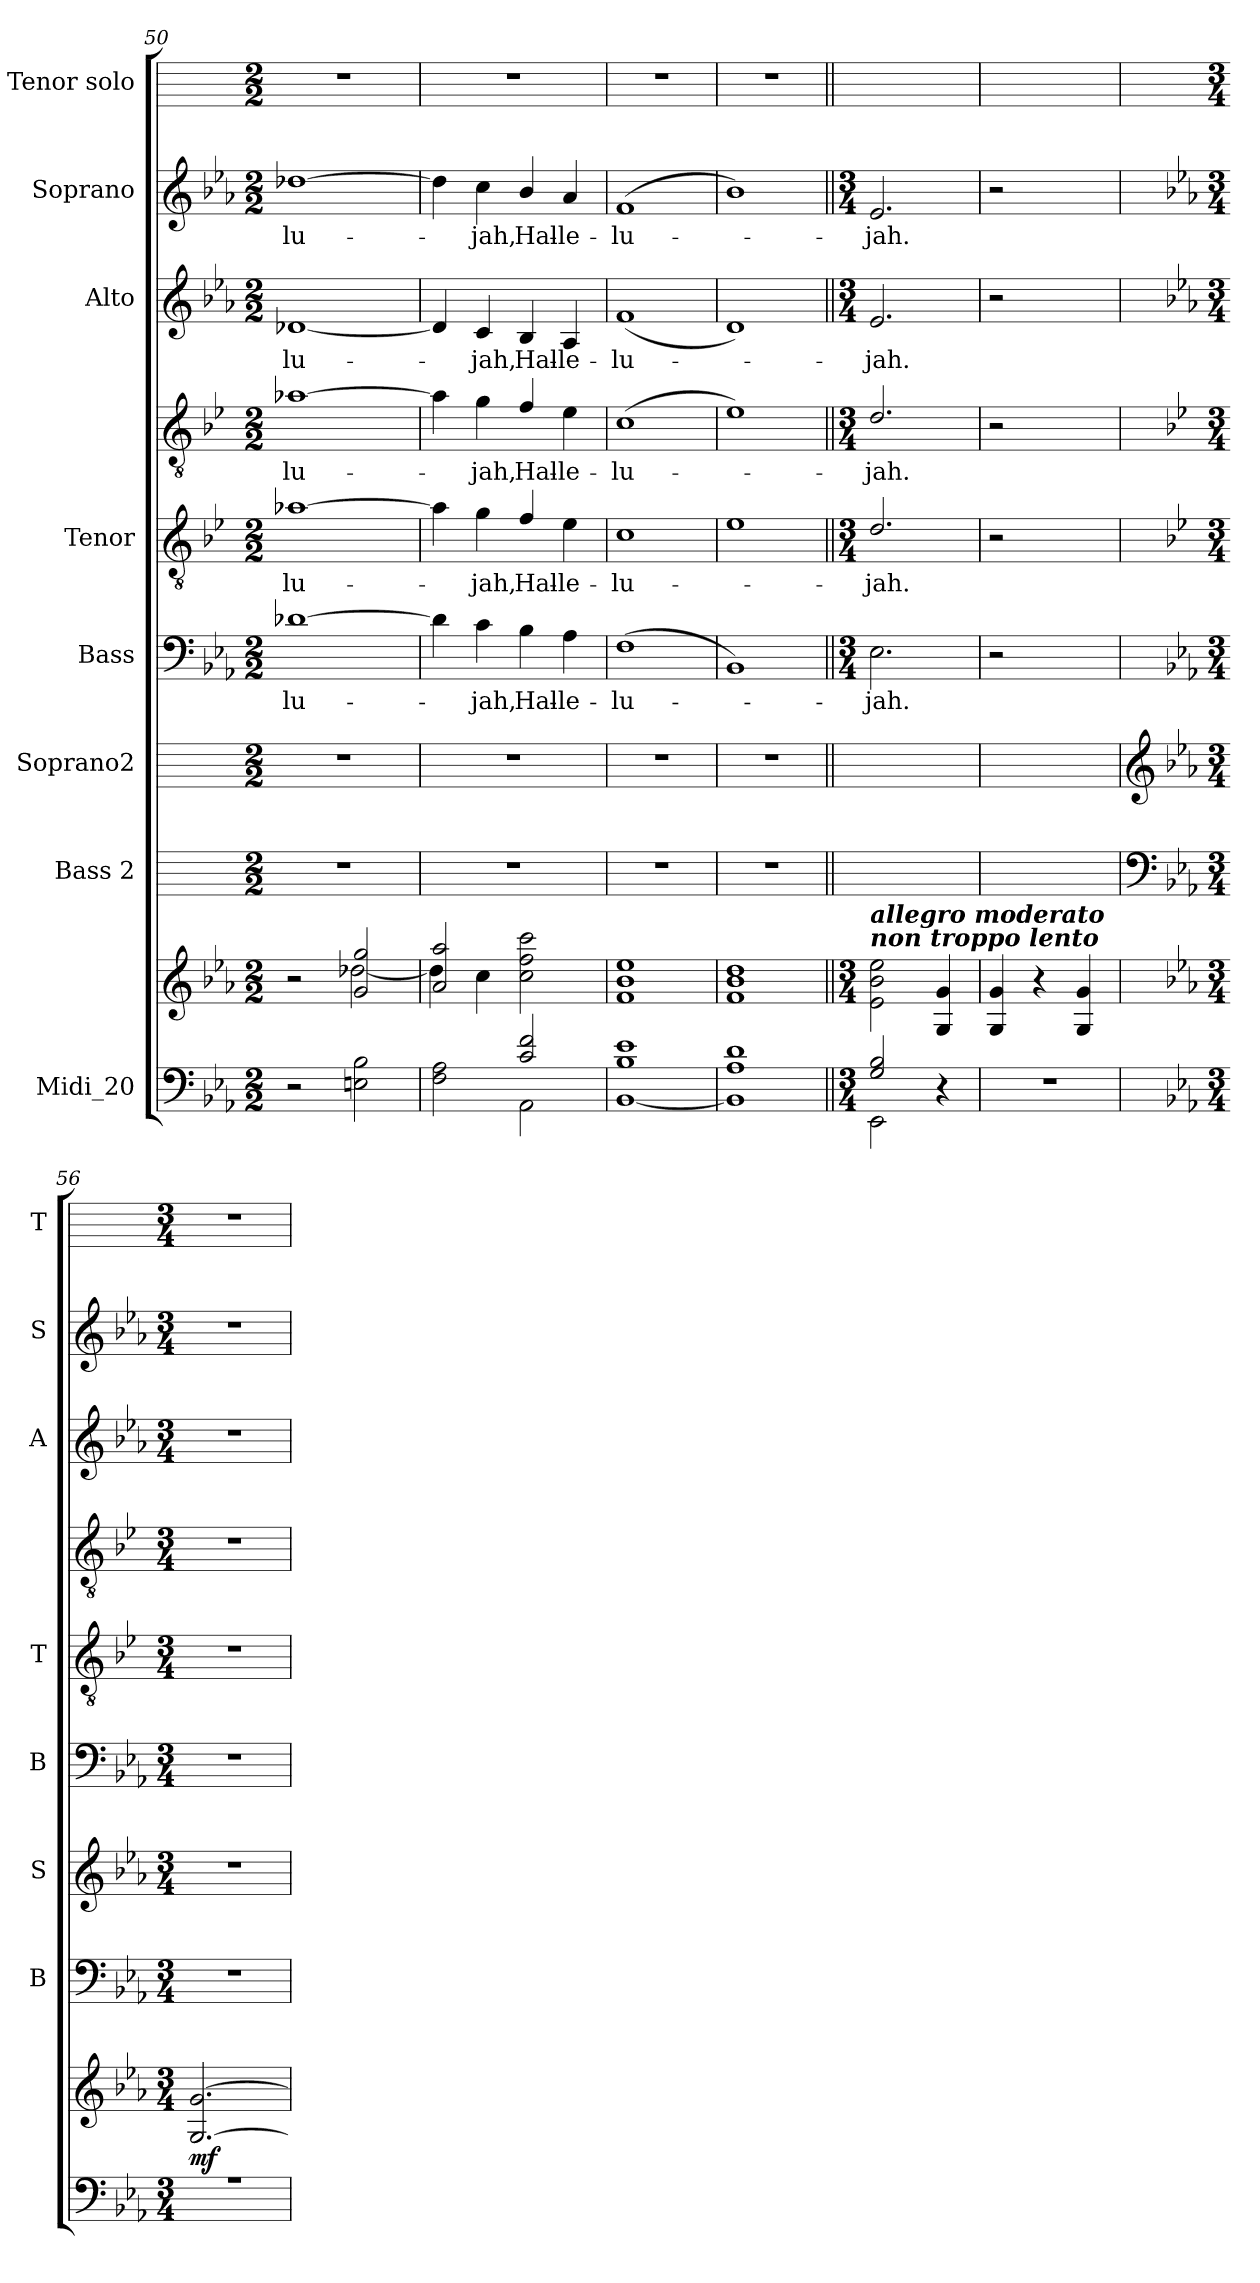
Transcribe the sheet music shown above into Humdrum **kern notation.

**kern	**kern	**dynam	**kern	**kern	**kern	**text	**kern	**text	**kern	**text	**kern	**text	**kern	**text	**kern
*part8	*part8	*part8	*part7	*part6	*part5	*part5	*part4	*part4	*part4	*part4	*part3	*part3	*part2	*part2	*part1
*staff10	*staff9	*staff9/10	*staff8	*staff7	*staff6	*staff6	*staff5	*staff5	*staff4	*staff4	*staff3	*staff3	*staff2	*staff2	*staff1
*I"Midi_20	*	*	*I"Bass 2	*I"Soprano2	*I"Bass	*	*I"Tenor	*	*	*	*I"Alto	*	*I"Soprano	*	*I"Tenor solo
*	*	*	*I'B	*I'S	*I'B	*	*I'T	*	*	*	*I'A	*	*I'S	*	*I'T
*clefF4	*clefG2	*	*	*	*clefF4	*	*clefGv2	*	*clefGv2	*	*clefG2	*	*clefG2	*	*
*	*	*	*	*	*	*	*ITrd4c7	*	*ITrd4c7	*	*	*	*	*	*
*k[b-e-a-]	*k[b-e-a-]	*	*	*	*k[b-e-a-]	*	*k[b-e-a-]	*	*k[b-e-a-]	*	*k[b-e-a-]	*	*k[b-e-a-]	*	*
*E-:	*E-:	*	*	*	*E-:	*	*E-:	*	*E-:	*	*E-:	*	*E-:	*	*
*M2/2	*M2/2	*	*M2/2	*M2/2	*M2/2	*	*M2/2	*	*M2/2	*	*M2/2	*	*M2/2	*	*M2/2
=50	=50	=50	=50	=50	=50	=50	=50	=50	=50	=50	=50	=50	=50	=50	=50
*	*^	*	*	*	*	*	*	*	*	*	*	*	*	*	*
!	!	!	!	!	!	!	!LO:LY:b	!	!LO:LY:b	!	!LO:LY:b	!	!LO:LY:b	!	!LO:LY:b	!
2r	2r	2ryy	.	1r	1r	[1d-X	-lu-	[1d-X	-lu-	[1d-X	-lu-	[1d-X	-lu-	[1dd-X	-lu-	1r
2En 2B-	2g/ 2gg/	[2dd-X\	.	.	.	.	.	.	.	.	.	.	.	.	.	.
=51	=51	=51	=51	=51	=51	=51	=51	=51	=51	=51	=51	=51	=51	=51	=51	=51
*^	*	*	*	*	*	*	*	*	*	*	*	*	*	*	*	*
2ryy	2F 2A-	2a-/ 2aa-/	4dd-\]	.	1r	1r	4d-]	.	4d-]	.	4d-]	.	4d-]	.	4dd-]	.	1r
!	!	!	!	!	!	!	!	!LO:LY:b	!	!LO:LY:b	!	!LO:LY:b	!	!LO:LY:b	!	!LO:LY:b	!
.	.	.	4cc\	.	.	.	4c	jah,	4c	jah,	4c	jah,	4c	jah,	4cc	jah,	.
!	!	!	!	!	!	!	!	!LO:LY:b	!	!LO:LY:b	!	!LO:LY:b	!	!LO:LY:b	!	!LO:LY:b	!
2c/ 2f/	2AA-\	2cc\ 2ff\ 2ccc\	2ryy	.	.	.	4B-\	Hal-	4B-/	Hal-	4B-/	Hal-	4B-/	Hal-	4b-/	Hal-	.
!	!	!	!	!	!	!	!	!LO:LY:b	!	!LO:LY:b	!	!LO:LY:b	!	!LO:LY:b	!	!LO:LY:b	!
.	.	.	.	.	.	.	4A-	-le-	4A-	-le-	4A-	-le-	4A-	-le-	4a-	-le-	.
*	*	*v	*v	*	*	*	*	*	*	*	*	*	*	*	*	*	*
=52	=52	=52	=52	=52	=52	=52	=52	=52	=52	=52	=52	=52	=52	=52	=52	=52
!	!	!	!	!	!	!	!LO:LY:b	!	!LO:LY:b	!	!LO:LY:b	!	!LO:LY:b	!	!LO:LY:b	!
1B-/ 1e-/	[1BB-	1f/ 1b-/ 1ee-/	.	1r	1r	(<1F	-lu-	1F	-lu-	(<1F	-lu-	(<1f	-lu-	(<1f	-lu-	1r
=53	=53	=53	=53	=53	=53	=53	=53	=53	=53	=53	=53	=53	=53	=53	=53	=53
1A-/ 1d/	1BB-]	1f/ 1b-/ 1dd/	.	1r	1r	1BB-)	.	1A-	.	1A-)	.	1d)	.	1b-)	.	1r
=54||	=54||	=54||	=54||	=54||	=54||	=54||	=54||	=54||	=54||	=54||	=54||	=54||	=54||	=54||	=54||	=54||
*M3/4	*	*M3/4	*	*	*	*M3/4	*	*M3/4	*	*M3/4	*	*M3/4	*	*M3/4	*	*
*	*	*MM100	*	*	*	*	*	*	*	*	*	*	*	*	*	*
*	*	*^	*	*	*	*	*	*	*	*	*	*	*	*	*	*
!	!	!LO:TX:a:Bi:t=allegro moderato \nnon troppo lento	!	!	!	!	!	!	!	!	!	!	!	!	!	!	!
!	!	!	!	!	!	!	!	!LO:LY:b	!	!LO:LY:b	!	!LO:LY:b	!	!LO:LY:b	!	!LO:LY:b	!
2G/ 2B-/	2EE-\	2e-\ 2b-\ 2ee-\	2ryy	.	2.r	2.r	2.E-	jah.	2.G/	jah.	2.G/	jah.	2.e-	jah.	2.e-	jah.	2.r
4ryy	4r	4G/ 4g/	4ryy	.	.	.	.	.	.	.	.	.	.	.	.	.	.
=55	=55	=55	=55	=55	=55	=55	=55	=55	=55	=55	=55	=55	=55	=55	=55	=55	=55
!LO:N:vis=1	!	!	!	!	!	!	!	!	!	!	!	!	!	!	!	!	!
*v	*v	*	*	*	*	*	*	*	*	*	*	*	*	*	*	*	*
*	*v	*v	*	*	*	*	*	*	*	*	*	*	*	*	*	*
2.r	4G/ 4g/	.	2.r	2.r	2r	.	2r	.	2r	.	2r	.	2r	.	2.r
.	4r	.	.	.	.	.	.	.	.	.	.	.	.	.	.
.	4G/ 4g/	.	.	.	4ryy	.	4ryy	.	4ryy	.	4ryy	.	4ryy	.	.
!!LO:LB:g=z
=56	=56	=56	=56	=56	=56	=56	=56	=56	=56	=56	=56	=56	=56	=56	=56
*	*	*	*clefF4	*clefG2	*	*	*	*	*	*	*	*	*	*	*
*	*	*	*k[b-e-a-]	*k[b-e-a-]	*	*	*	*	*	*	*	*	*	*	*
*	*	*	*E-:	*E-:	*	*	*	*	*	*	*	*	*	*	*
*M3/4	*M3/4	*	*M3/4	*M3/4	*M3/4	*	*M3/4	*	*M3/4	*	*M3/4	*	*M3/4	*	*M3/4
*^	*^	*	*	*	*	*	*	*	*	*	*	*	*	*	*
!LO:N:vis=1	!LO:N:vis=1	!	!LO:N:vis=1	!LO:DY:b	!LO:N:vis=1	!LO:N:vis=1	!	!	!	!	!	!	!	!	!	!	!
2.r	2.ryy	[2.G [2.g	2.ryy	mf	2.r	2.r	2.r	.	2.r	.	2.r	.	2.r	.	2.r	.	2.r
*v	*v	*	*	*	*	*	*	*	*	*	*	*	*	*	*	*	*
*	*v	*v	*	*	*	*	*	*	*	*	*	*	*	*	*	*
=	=	=	=	=	=	=	=	=	=	=	=	=	=	=	=
*-	*-	*-	*-	*-	*-	*-	*-	*-	*-	*-	*-	*-	*-	*-	*-
